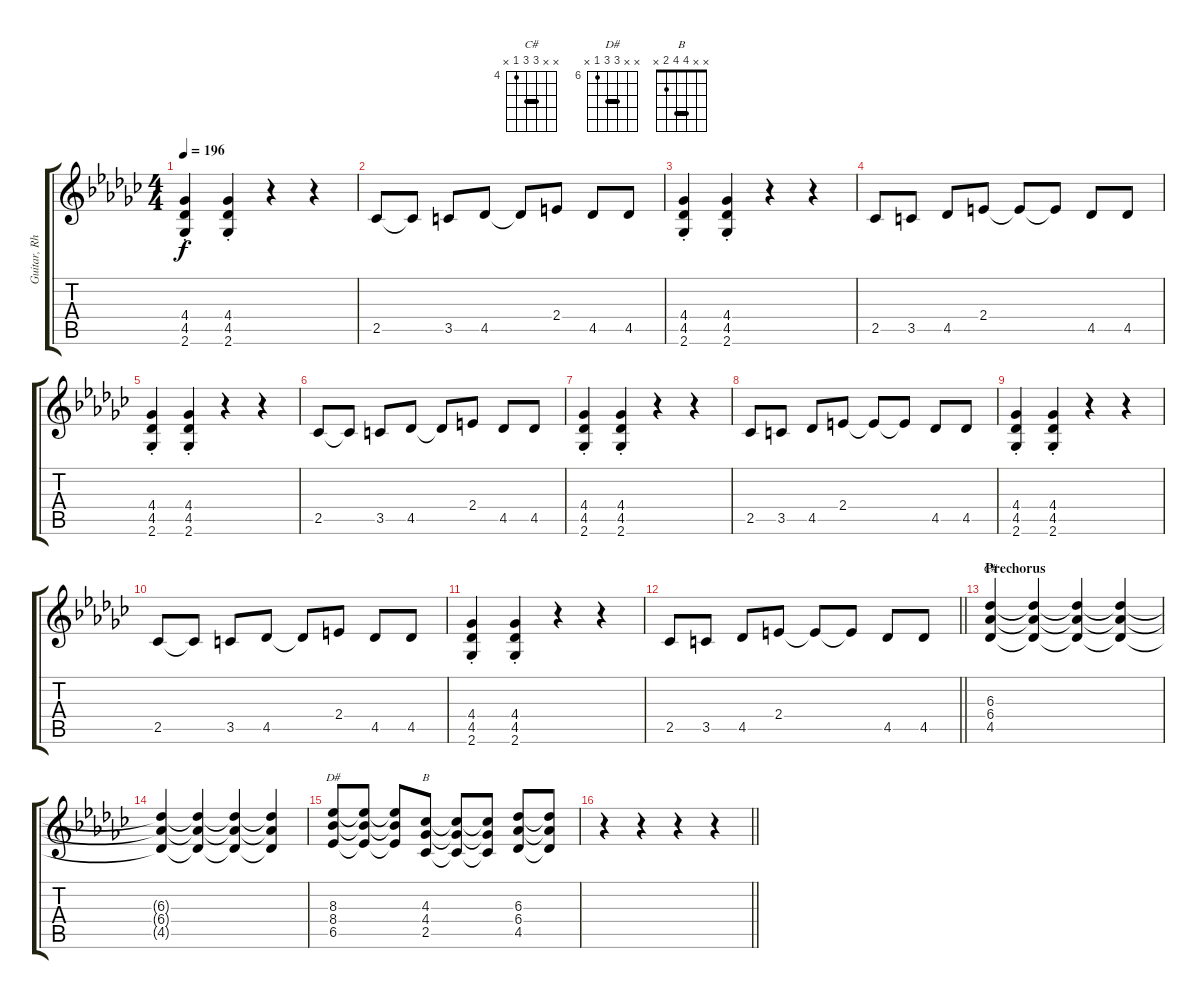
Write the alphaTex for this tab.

\track ("Guitar, Rhythm" "Guitar, Rh") {instrument overdrivenguitar}
\staff {score tabs}
\tuning (E4 B3 G3 D3 A2 E2) {hide}
\chord ("C#" x x 6 6 4 x) {firstfret 4 barre 6}
\chord ("D#" x x 8 8 6 x) {firstfret 6 barre 8}
\chord ("B" x x 4 4 2 x) {barre 4}
\ts (4 4)
\tempo 196
\clef g2
\ks gb
(4.4{st} 4.5{st} 2.6{st}).4{dy f} (4.4{st} 4.5{st} 2.6{st}).4 r.4 r.4 |
2.5.8 2.5{t}.8 3.5.8 4.5.8 4.5{t}.8 2.4.8 4.5.8 4.5.8 |
(4.4{st} 4.5{st} 2.6{st}).4 (4.4{st} 4.5{st} 2.6{st}).4 r.4 r.4 |
2.5.8 3.5.8 4.5.8 2.4.8 2.4{t}.8 2.4{t}.8 4.5.8 4.5.8 |
(4.4{st} 4.5{st} 2.6{st}).4 (4.4{st} 4.5{st} 2.6{st}).4 r.4 r.4 |
2.5.8 2.5{t}.8 3.5.8 4.5.8 4.5{t}.8 2.4.8 4.5.8 4.5.8 |
(4.4{st} 4.5{st} 2.6{st}).4 (4.4{st} 4.5{st} 2.6{st}).4 r.4 r.4 |
2.5.8 3.5.8 4.5.8 2.4.8 2.4{t}.8 2.4{t}.8 4.5.8 4.5.8 |
(4.4{st} 4.5{st} 2.6{st}).4 (4.4{st} 4.5{st} 2.6{st}).4 r.4 r.4 |
2.5.8 2.5{t}.8 3.5.8 4.5.8 4.5{t}.8 2.4.8 4.5.8 4.5.8 |
(4.4{st} 4.5{st} 2.6{st}).4 (4.4{st} 4.5{st} 2.6{st}).4 r.4 r.4 |
\barLineRight lightlight
2.5.8 3.5.8 4.5.8 2.4.8 2.4{t}.8 2.4{t}.8 4.5.8 4.5.8 |
\section ("" "Prechorus")
(6.3 6.4 4.5).4{ch "C#"} (6.3{t} 6.4{t} 4.5{t}).4 (6.3{t} 6.4{t} 4.5{t}).4 (6.3{t} 6.4{t} 4.5{t}).4 |
(6.3{t} 6.4{t} 4.5{t}).4 (6.3{t} 6.4{t} 4.5{t}).4 (6.3{t} 6.4{t} 4.5{t}).4 (6.3{t} 6.4{t} 4.5{t}).4 |
(8.3 8.4 6.5).8{ch "D#"} (8.3{t} 8.4{t} 6.5{t}).8 (8.3{t} 8.4{t} 6.5{t}).8 (4.3 4.4 2.5).8{ch "B"} (4.3{t} 4.4{t} 2.5{t}).8 (4.3{t} 4.4{t} 2.5{t}).8 (6.3 6.4 4.5).8 (6.3{t} 6.4{t} 4.5{t}).8 |
\barLineRight lightlight
r.4 r.4 r.4 r.4
